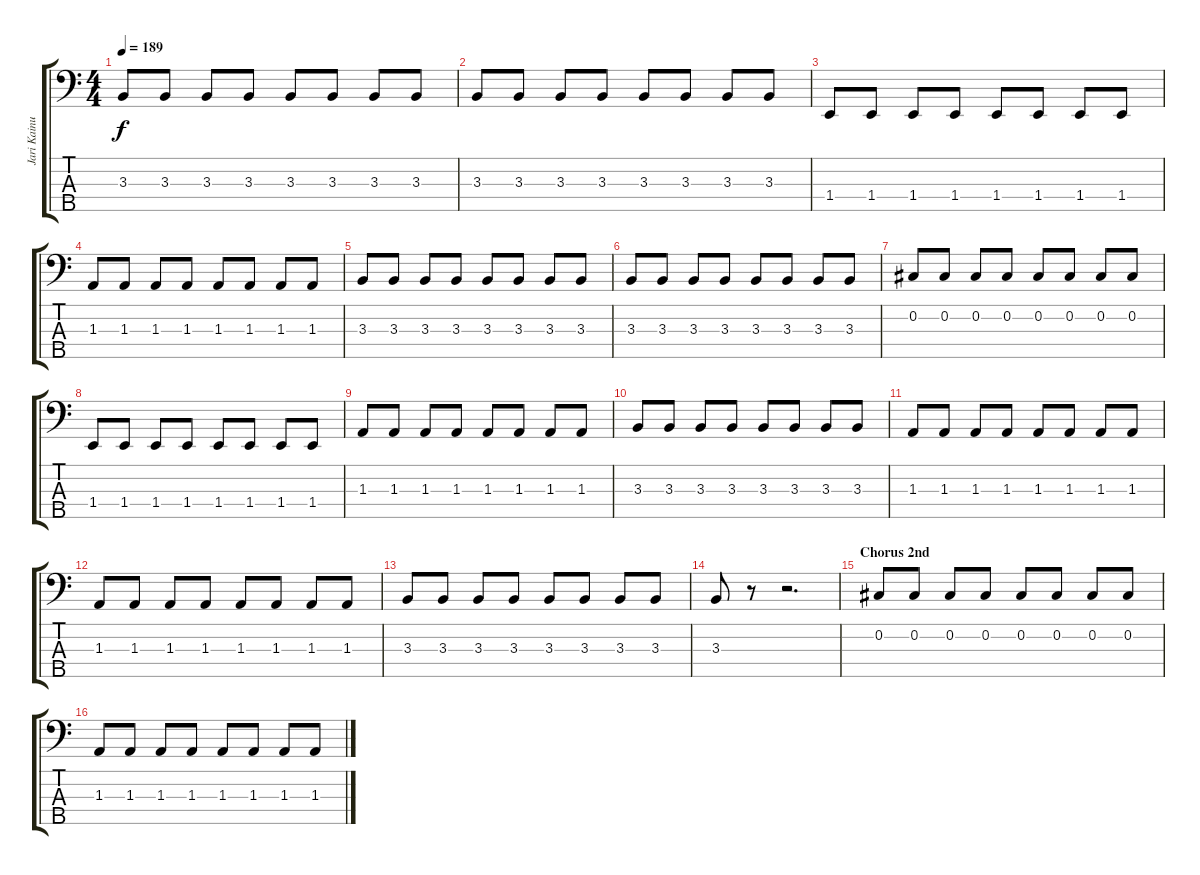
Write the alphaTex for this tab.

\track ("Jari Kainulainen " "Jari Kainu") {instrument electricbasspick}
\staff {score tabs}
\tuning (Gb2 Db2 Ab1 Eb1 Bb0) {hide}
\ts (4 4)
\tempo 189
\clef f4
\ks c
3.3.8{dy f} 3.3.8 3.3.8 3.3.8 3.3.8 3.3.8 3.3.8 3.3.8 |
3.3.8 3.3.8 3.3.8 3.3.8 3.3.8 3.3.8 3.3.8 3.3.8 |
1.4.8 1.4.8 1.4.8 1.4.8 1.4.8 1.4.8 1.4.8 1.4.8 |
1.3.8 1.3.8 1.3.8 1.3.8 1.3.8 1.3.8 1.3.8 1.3.8 |
3.3.8 3.3.8 3.3.8 3.3.8 3.3.8 3.3.8 3.3.8 3.3.8 |
3.3.8 3.3.8 3.3.8 3.3.8 3.3.8 3.3.8 3.3.8 3.3.8 |
0.2.8 0.2.8 0.2.8 0.2.8 0.2.8 0.2.8 0.2.8 0.2.8 |
1.4.8 1.4.8 1.4.8 1.4.8 1.4.8 1.4.8 1.4.8 1.4.8 |
1.3.8 1.3.8 1.3.8 1.3.8 1.3.8 1.3.8 1.3.8 1.3.8 |
3.3.8 3.3.8 3.3.8 3.3.8 3.3.8 3.3.8 3.3.8 3.3.8 |
1.3.8 1.3.8 1.3.8 1.3.8 1.3.8 1.3.8 1.3.8 1.3.8 |
1.3.8 1.3.8 1.3.8 1.3.8 1.3.8 1.3.8 1.3.8 1.3.8 |
3.3.8 3.3.8 3.3.8 3.3.8 3.3.8 3.3.8 3.3.8 3.3.8 |
3.3.8 r.8 r.2{d} |
\section ("" "Chorus 2nd")
0.2.8 0.2.8 0.2.8 0.2.8 0.2.8 0.2.8 0.2.8 0.2.8 |
1.3.8 1.3.8 1.3.8 1.3.8 1.3.8 1.3.8 1.3.8 1.3.8
